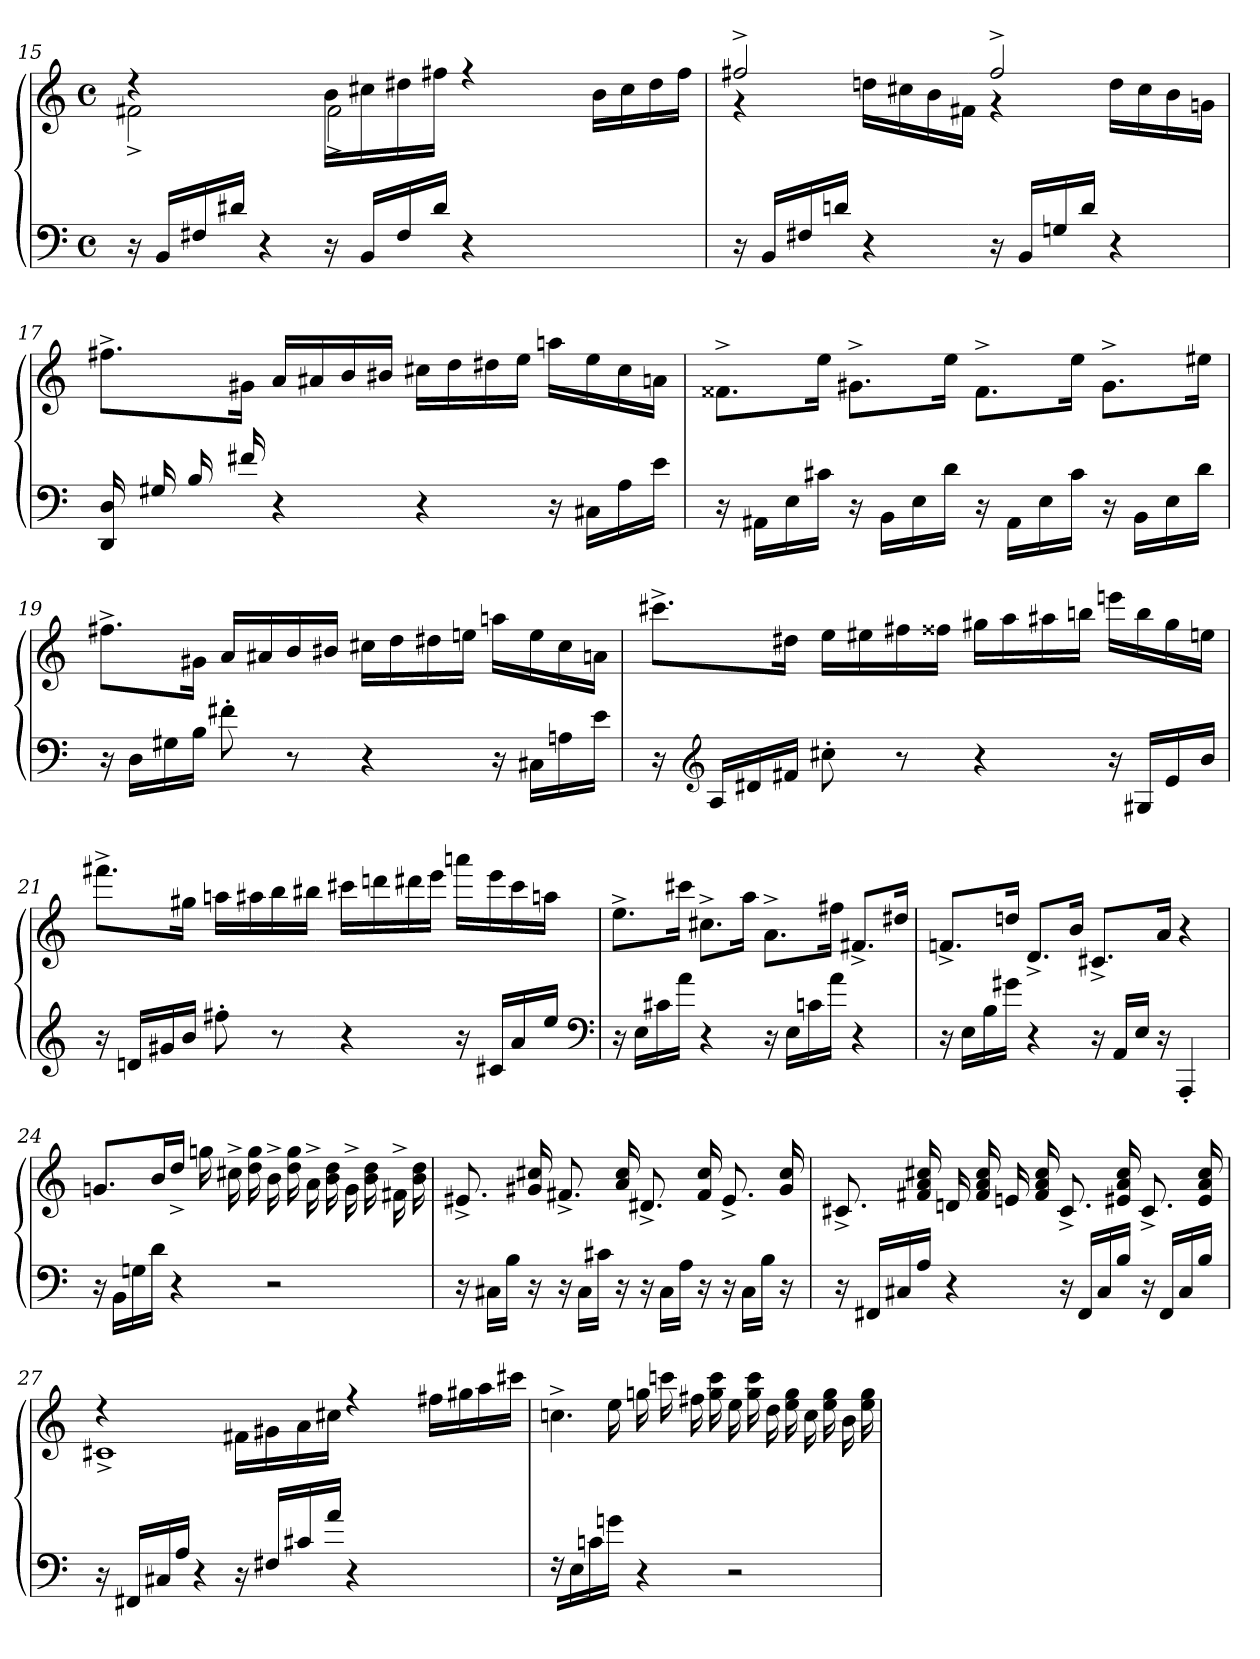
**kern	**kern
*part1	*part1
*staff2	*staff1
*clefF4	*clefG2
*M4/4	*M4/4
*met(c)	*met(c)
=15	=15
*	*^
16r	4r	2f#^>\
16BB/LL	.	.
16F#/	.	.
16d#/JJ	.	.
4r	4ryy	.
16r	16b\LL	2f#^>\
16BB/LL	16cc#\	.
16F#/	16dd#\	.
16d#/JJ	16ff#\JJ	.
4r	4r	.
2ryy	4ryy	2ryy
.	16b\LL	.
.	16cc#\	.
.	16dd#\	.
.	16ff#\JJ	.
=16	=16	=16
16r	2ff#^>/	4r
16BB/LL	.	.
16F#/	.	.
16dn/JJ	.	.
4r	.	16ddn\LL
.	.	16cc#\
.	.	16b\
.	.	16f#\JJ
16r	2ff#^>/	4r
16BB/LL	.	.
16Gn/	.	.
16d/JJ	.	.
4r	.	16dd\LL
.	.	16cc#\
.	.	16b\
.	.	16gn\JJ
*	*v	*v
=17	=17
16DD/ 16D/	8.ff#^>\L
16G#/	.
16B/	.
16f#/	16g#\Jk
4r	16a/LL
.	16a#/
.	16b/
.	16b#/JJ
4r	16cc#\LL
.	16dd\
.	16dd#\
.	16ee\JJ
16r	16aan\LL
16C#\LL	16ee\
16A\	16cc#\
16e\JJ	16an\JJ
=18	=18
16r	8.f##^>\L
16AA#\LL	.
16E\	.
16c#\JJ	16ee\Jk
16r	8.g#^>\L
16BB\LL	.
16E\	.
16d\JJ	16ee\Jk
16r	8.f##^>\L
16AA#\LL	.
16E\	.
16c#\JJ	16ee\Jk
16r	8.g#^>\L
16BB\LL	.
16E\	.
16d\JJ	16ee#\Jk
=19	=19
16r	8.ff#^>\L
16D\LL	.
16G#\	.
16B\JJ	16g#\Jk
8f#'>\	16a/LL
.	16a#/
8r	16b/
.	16b#/JJ
4r	16cc#\LL
.	16dd\
.	16dd#\
.	16een\JJ
16r	16aan\LL
16C#\LL	16ee\
16An\	16cc#\
16e\JJ	16an\JJ
=20	=20
16r	8.ccc#^>\L
*clefG2	*
16A/LL	.
16d#/	.
16f#/JJ	16dd#\Jk
8cc#'>\	16ee\LL
.	16ee#\
8r	16ff#\
.	16ff##\JJ
4r	16gg#\LL
.	16aa\
.	16aa#\
.	16bbn\JJ
16r	16eeen\LL
16G#/LL	16bb\
16e/	16gg#\
16b/JJ	16een\JJ
=21	=21
16r	8.fff#^>\L
16dn/LL	.
16g#/	.
16b/JJ	16gg#\Jk
8ff#'>\	16aan\LL
.	16aa#\
8r	16bb\
.	16bb#\JJ
4r	16ccc#\LL
.	16dddn\
.	16ddd#\
.	16eee\JJ
16r	16aaan\LL
16c#/LL	16eee\
16a/	16ccc#\
16ee/JJ	16aan\JJ
*clefF4	*
=22	=22
16r	8.ee^>\L
16E\LL	.
16c#\	.
16a\JJ	16ccc#\Jk
4r	8.cc#^>\L
.	16aa\Jk
16r	8.a^>\L
16E\LL	.
16cn\	.
16a\JJ	16ff#\Jk
4r	8.f#^>/L
.	16dd#/Jk
=23	=23
16r	8.fn^>/L
16E\LL	.
16B\	.
16g#\JJ	16ddn/Jk
4r	8.d^>/L
.	16b/Jk
16r	8.c#^>/L
16AA/LL	.
16E/JJ	.
16r	16a/Jk
4AAA'>/	4r
=24	=24
16r	8.gn/L
16BB\LL	.
16Gn\	.
16d\JJ	16b/Jk
4r	16dd^>\JJ
.	16ggn\
.	16cc#^>\
.	16dd\ 16gg\
2r	16b^>\
.	16dd\ 16gg\
.	16a^>\
.	16b\ 16dd\
.	16g^>\
.	16b\ 16dd\
.	16f#^>\
.	16b\ 16dd\
=25	=25
16r	8.e#^>/
16C#\LL	.
16B\JJ	.
16r	16g#/ 16cc#/
16r	8.f#^>/
16C#\LL	.
16c#\JJ	.
16r	16a/ 16cc#/
16r	8.d#^>/
16C#\LL	.
16A\JJ	.
16r	16f#/ 16cc#/
16r	8.e#^>/
16C#\LL	.
16B\JJ	.
16r	16g#/ 16cc#/
=26	=26
16r	8.c#^>/
16FF#/LL	.
16C#/	.
16A/JJ	16f#/ 16a/ 16cc#/
4r	16dn/
.	16f#/ 16a/ 16cc#/
.	16en/
.	16f#/ 16a/ 16cc#/
16r	8.c#^>/
16FF#/LL	.
16C#/	.
16B/JJ	16e#/ 16a/ 16cc#/
16r	8.c#^>/
16FF#/LL	.
16C#/	.
16B/JJ	16e#/ 16a/ 16cc#/
=27	=27
*	*^
16r	4r	1c#^>/
16FF#/LL	.	.
16C#/	.	.
16A/JJ	.	.
4r	4ryy	.
16r	16f#\LL	.
16F#/LL	16g#\	.
16c#/	16a\	.
16a/JJ	16cc#\JJ	.
4r	4r	.
2ryy	4ryy	2ryy
.	16ff#\LL	.
.	16gg#\	.
.	16aa\	.
.	16ccc#\JJ	.
*	*v	*v
=28	=28
16r	8.ccn^>\J
16E\JJ	.
16cn\	.
16gn\JJ	16ee\
4r	16ggn\
.	16cccn\
.	16ff#\
.	16gg\ 16ccc\
2r	16ee\
.	16gg\ 16ccc\
.	16dd\
.	16ee\ 16gg\
.	16cc\
.	16ee\ 16gg\
.	16b\
.	16ee\ 16gg\
=	=
*-	*-
